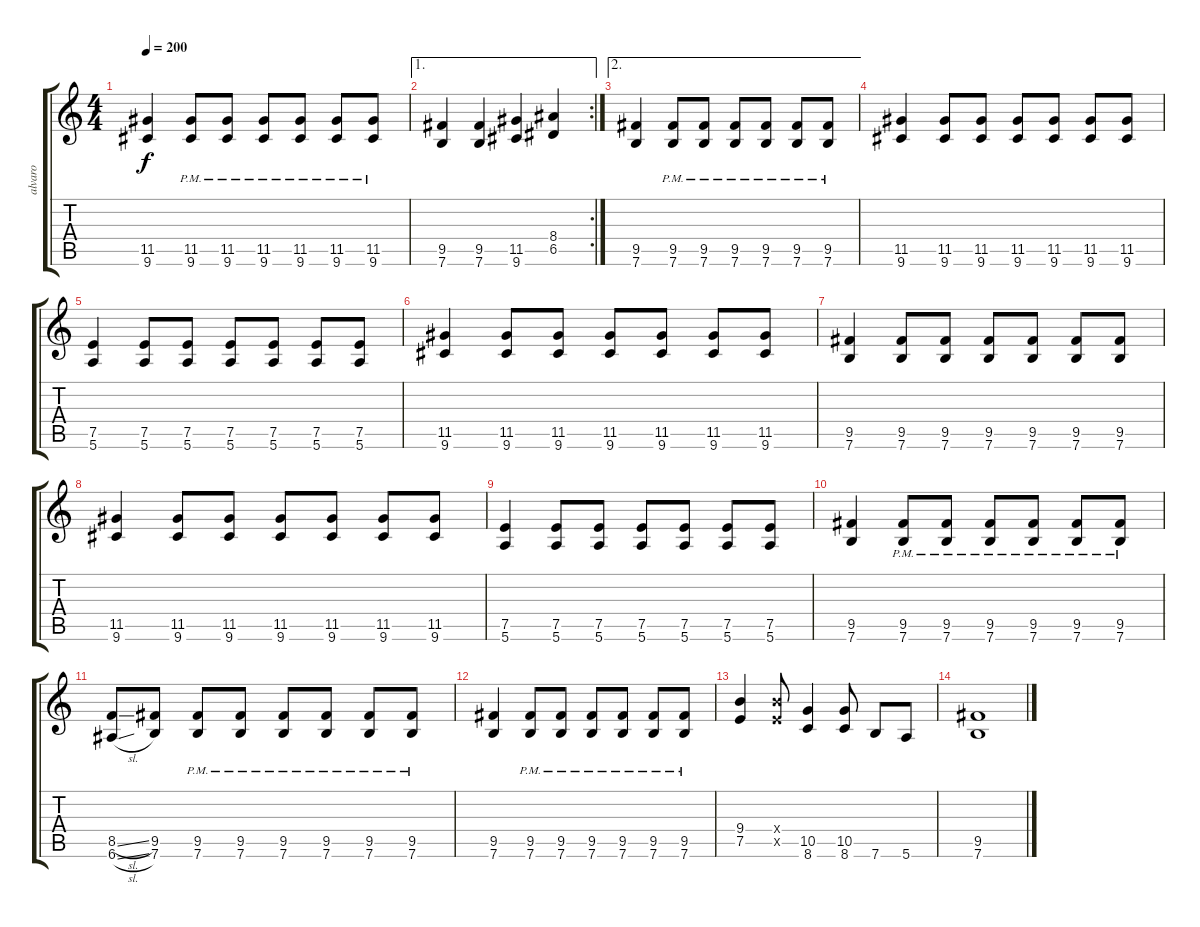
\track ("alvaro" "alvaro") {instrument overdrivenguitar}
\staff {score tabs}
\tuning (E4 B3 G3 D3 A2 E2) {hide}
\ts (4 4)
\tempo 200
\clef g2
\ks c
(11.5 9.6).4{dy f} (11.5{pm} 9.6{pm}).8 (11.5{pm} 9.6{pm}).8 (11.5{pm} 9.6{pm}).8 (11.5{pm} 9.6{pm}).8 (11.5{pm} 9.6{pm}).8 (11.5{pm} 9.6{pm}).8 |
\ae 1
\rc 2
(9.5 7.6).4 (9.5 7.6).4 (11.5 9.6).4 (8.4 6.5).4 |
\ae 2
(9.5 7.6).4 (9.5{pm} 7.6{pm}).8 (9.5{pm} 7.6{pm}).8 (9.5{pm} 7.6{pm}).8 (9.5{pm} 7.6{pm}).8 (9.5{pm} 7.6{pm}).8 (9.5{pm} 7.6{pm}).8 |
(11.5 9.6).4 (11.5 9.6).8 (11.5 9.6).8 (11.5 9.6).8 (11.5 9.6).8 (11.5 9.6).8 (11.5 9.6).8 |
(7.5 5.6).4 (7.5 5.6).8 (7.5 5.6).8 (7.5 5.6).8 (7.5 5.6).8 (7.5 5.6).8 (7.5 5.6).8 |
(11.5 9.6).4 (11.5 9.6).8 (11.5 9.6).8 (11.5 9.6).8 (11.5 9.6).8 (11.5 9.6).8 (11.5 9.6).8 |
(9.5 7.6).4 (9.5 7.6).8 (9.5 7.6).8 (9.5 7.6).8 (9.5 7.6).8 (9.5 7.6).8 (9.5 7.6).8 |
(11.5 9.6).4 (11.5 9.6).8 (11.5 9.6).8 (11.5 9.6).8 (11.5 9.6).8 (11.5 9.6).8 (11.5 9.6).8 |
(7.5 5.6).4 (7.5 5.6).8 (7.5 5.6).8 (7.5 5.6).8 (7.5 5.6).8 (7.5 5.6).8 (7.5 5.6).8 |
(9.5 7.6).4 (9.5{pm} 7.6{pm}).8 (9.5{pm} 7.6{pm}).8 (9.5{pm} 7.6{pm}).8 (9.5{pm} 7.6{pm}).8 (9.5{pm} 7.6{pm}).8 (9.5{pm} 7.6{pm}).8 |
(8.5{sl} 6.6{sl}).8 (9.5 7.6).8 (9.5{pm} 7.6{pm}).8 (9.5{pm} 7.6{pm}).8 (9.5{pm} 7.6{pm}).8 (9.5{pm} 7.6{pm}).8 (9.5{pm} 7.6{pm}).8 (9.5{pm} 7.6{pm}).8 |
(9.5 7.6).4 (9.5{pm} 7.6{pm}).8 (9.5{pm} 7.6{pm}).8 (9.5{pm} 7.6{pm}).8 (9.5{pm} 7.6{pm}).8 (9.5{pm} 7.6{pm}).8 (9.5{pm} 7.6{pm}).8 |
(9.4 7.5).4 (9.4{x} 7.5{x}).8 (10.5 8.6).4 (10.5 8.6).8 7.6.8 5.6.8 |
(9.5 7.6).1
